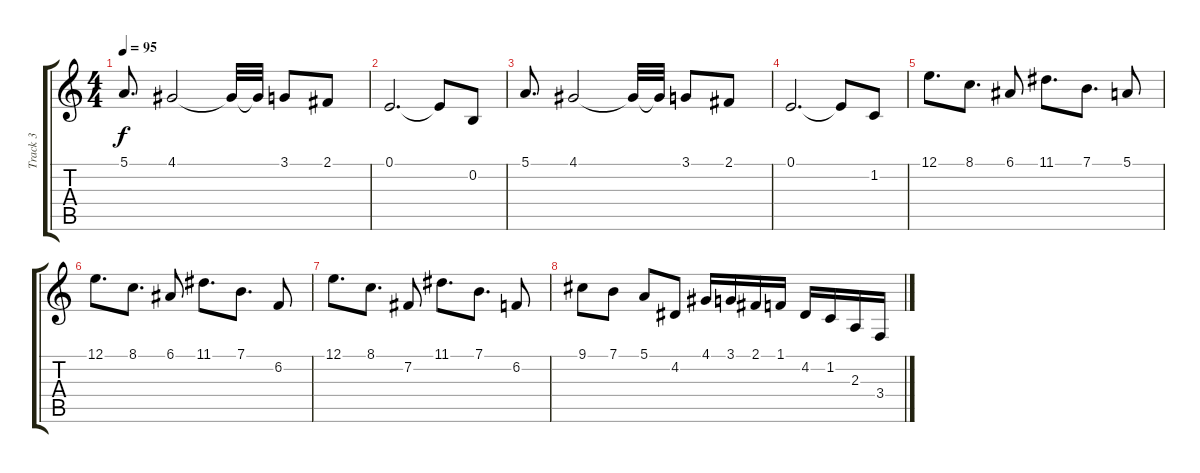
\track ("Track 3" "Track 3") {instrument lead1square}
\staff {score tabs}
\tuning (E4 B3 G3 D3 A2 E2) {hide}
\ts (4 4)
\tempo 95
\clef g2
\ks c
5.1.8{d dy f} 4.1.2 4.1{t}.32 4.1{t}.32 3.1.8 2.1.8 |
0.1.2{d} 0.1{t}.8 0.2.8 |
5.1.8{d} 4.1.2 4.1{t}.32 4.1{t}.32 3.1.8 2.1.8 |
0.1.2{d} 0.1{t}.8 1.2.8 |
12.1.8{d} 8.1.8{d} 6.1.8 11.1.8{d} 7.1.8{d} 5.1.8 |
12.1.8{d} 8.1.8{d} 6.1.8 11.1.8{d} 7.1.8{d} 6.2.8 |
12.1.8{d} 8.1.8{d} 7.2.8 11.1.8{d} 7.1.8{d} 6.2.8 |
9.1.8 7.1.8 5.1.8 4.2.8 4.1.16 3.1.16 2.1.16 1.1.16 4.2.16 1.2.16 2.3.16 3.4.16
